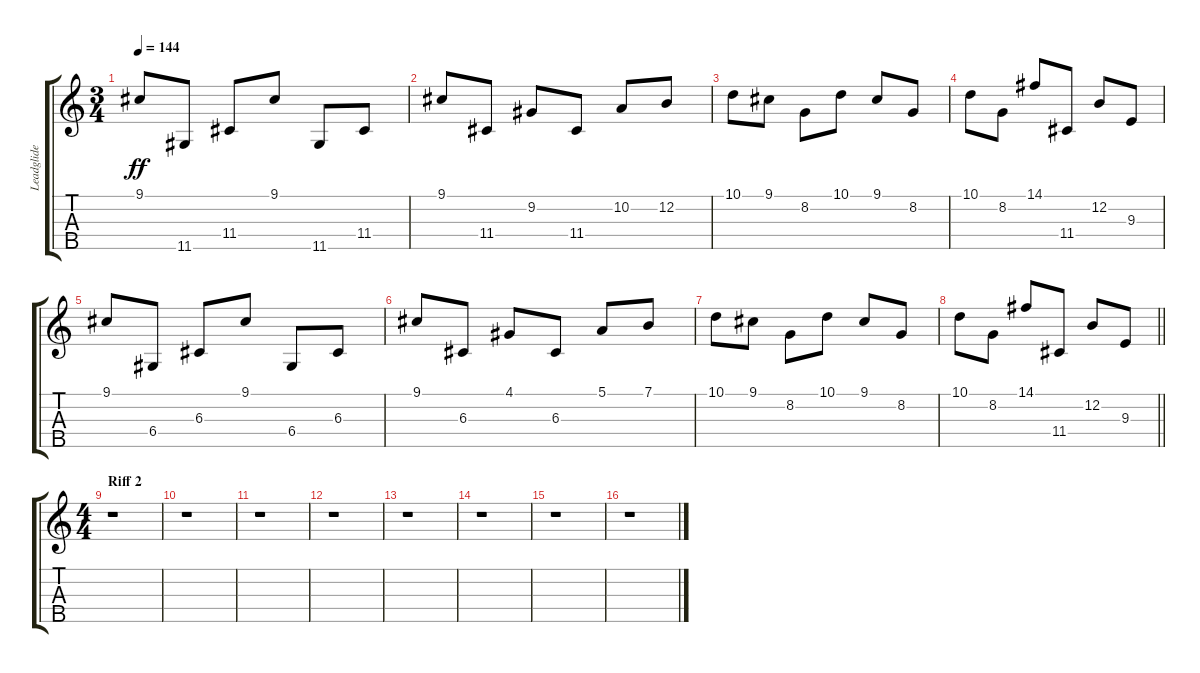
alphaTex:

\track ("Leadglide" "Leadglide") {instrument lead2sawtooth}
\staff {score tabs}
\tuning (E4 B3 G3 D3 A2) {hide}
\ts (3 4)
\tempo 144
\clef g2
\ks c
9.1.8{dy ff} 11.5.8 11.4.8 9.1.8 11.5.8 11.4.8 |
9.1.8 11.4.8 9.2.8 11.4.8 10.2.8 12.2.8 |
10.1.8 9.1.8 8.2.8 10.1.8 9.1.8 8.2.8 |
10.1.8 8.2.8 14.1.8 11.4.8 12.2.8 9.3.8 |
9.1.8 6.4.8 6.3.8 9.1.8 6.4.8 6.3.8 |
9.1.8 6.3.8 4.1.8 6.3.8 5.1.8 7.1.8 |
10.1.8 9.1.8 8.2.8 10.1.8 9.1.8 8.2.8 |
\barLineRight lightlight
10.1.8 8.2.8 14.1.8 11.4.8 12.2.8 9.3.8 |
\ts (4 4)
\section ("" "Riff 2")
r.1 |
r.1 |
r.1 |
r.1 |
r.1 |
r.1 |
r.1 |
r.1
